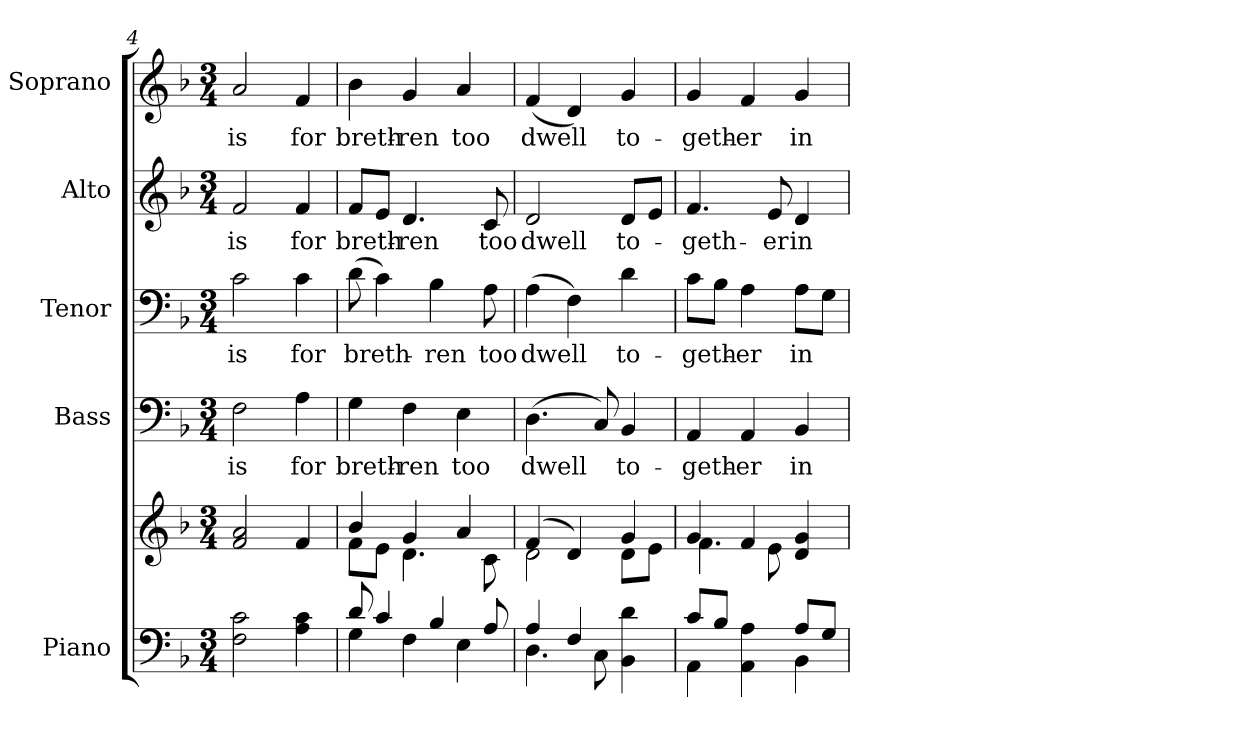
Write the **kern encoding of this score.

**kern	**kern	**kern	**text	**kern	**text	**kern	**text	**kern	**text
*part5	*part5	*part4	*part4	*part3	*part3	*part2	*part2	*part1	*part1
*staff6	*staff5	*staff4	*staff4	*staff3	*staff3	*staff2	*staff2	*staff1	*staff1
*I"Piano	*	*I"Bass	*	*I"Tenor	*	*I"Alto	*	*I"Soprano	*
*I'Pno.	*	*I'B.	*	*I'T.	*	*I'A.	*	*I'S.	*
*clefF4	*clefG2	*clefF4	*	*clefF4	*	*clefG2	*	*clefG2	*
*k[b-]	*k[b-]	*k[b-]	*	*k[b-]	*	*k[b-]	*	*k[b-]	*
*F:	*F:	*F:	*	*F:	*	*F:	*	*F:	*
*M3/4	*M3/4	*M3/4	*	*M3/4	*	*M3/4	*	*M3/4	*
=4	=4	=4	=4	=4	=4	=4	=4	=4	=4
!	!	!	!LO:LY:b:color=#000000	!	!	!	!	!	!
!	!	!	!	!	!LO:LY:b:color=#000000	!	!	!	!
!	!	!	!	!	!	!	!LO:LY:b:color=#000000	!	!
!	!	!	!	!	!	!	!	!	!LO:LY:b:color=#000000
2Fi\ 2ci	2fi/ 2ai	2Fi\	is	2ci\	is	2fi/	is	2ai/	is
!	!	!	!LO:LY:b:color=#000000	!	!	!	!	!	!
!	!	!	!	!	!LO:LY:b:color=#000000	!	!	!	!
!	!	!	!	!	!	!	!LO:LY:b:color=#000000	!	!
!	!	!	!	!	!	!	!	!	!LO:LY:b:color=#000000
4Ai\ 4ci	4fi/	4Ai\	for	4ci\	for	4fi/	for	4fi/	for
!!LO:PB:g=z
=5	=5	=5	=5	=5	=5	=5	=5	=5	=5
*^	*^	*	*	*	*	*	*	*	*
!	!	!	!	!	!LO:LY:b:color=#000000	!	!	!	!	!	!
!	!	!	!	!	!	!	!LO:LY:b:color=#000000	!	!	!	!
!	!	!	!	!	!	!	!	!	!LO:LY:b:color=#000000	!	!
!	!	!	!	!	!	!	!	!	!	!	!LO:LY:b:color=#000000
8di/	4Gi\	4b-i/	8fi\L	4Gi\	breth-	(8di\	breth-	8fi/L	breth-	4b-i\	breth-
4ci/	.	.	8ei\J	.	.	4ci\)	.	8ei/J	.	.	.
!	!	!	!	!	!LO:LY:b:color=#000000	!	!	!	!	!	!
!	!	!	!	!	!	!	!	!	!LO:LY:b:color=#000000	!	!
!	!	!	!	!	!	!	!	!	!	!	!LO:LY:b:color=#000000
.	4Fi\	4gi/	4.di\	4Fi\	-ren	.	.	4.di/	-ren	4gi/	-ren
!	!	!	!	!	!	!	!LO:LY:b:color=#000000	!	!	!	!
4B-i/	.	.	.	.	.	4B-i\	-ren	.	.	.	.
!	!	!	!	!	!LO:LY:b:color=#000000	!	!	!	!	!	!
!	!	!	!	!	!	!	!	!	!	!	!LO:LY:b:color=#000000
.	4Ei\	4ai/	.	4Ei\	too	.	.	.	.	4ai/	too
!	!	!	!	!	!	!	!LO:LY:b:color=#000000	!	!	!	!
!	!	!	!	!	!	!	!	!	!LO:LY:b:color=#000000	!	!
8Ai/	.	.	8ci\	.	.	8Ai\	too	8ci/	too	.	.
=6	=6	=6	=6	=6	=6	=6	=6	=6	=6	=6	=6
!	!	!	!	!	!LO:LY:b:color=#000000	!	!	!	!	!	!
!	!	!	!	!	!	!	!LO:LY:b:color=#000000	!	!	!	!
!	!	!	!	!	!	!	!	!	!LO:LY:b:color=#000000	!	!
!	!	!	!	!	!	!	!	!	!	!	!LO:LY:b:color=#000000
4Ai/	4.Di\	(4fi/	2di\	(4.Di\	dwell	(4Ai\	dwell	2di/	dwell	(4fi/	dwell
4Fi/	.	4di/)	.	.	.	4Fi\)	.	.	.	4di/)	.
.	8Ci\	.	.	8Ci/)	.	.	.	.	.	.	.
!	!	!	!	!	!LO:LY:b:color=#000000	!	!	!	!	!	!
!	!	!	!	!	!	!	!LO:LY:b:color=#000000	!	!	!	!
!	!	!	!	!	!	!	!	!	!LO:LY:b:color=#000000	!	!
!	!	!	!	!	!	!	!	!	!	!	!LO:LY:b:color=#000000
4BB-i\ 4di	4ryy	4gi/	8di\L	4BB-i/	to-	4di\	to-	8di/L	to-	4gi/	to-
.	.	.	8ei\J	.	.	.	.	8ei/J	.	.	.
=7	=7	=7	=7	=7	=7	=7	=7	=7	=7	=7	=7
!	!	!	!	!	!LO:LY:b:color=#000000	!	!	!	!	!	!
!	!	!	!	!	!	!	!LO:LY:b:color=#000000	!	!	!	!
!	!	!	!	!	!	!	!	!	!LO:LY:b:color=#000000	!	!
!	!	!	!	!	!	!	!	!	!	!	!LO:LY:b:color=#000000
8ci/L	4AAi\	4gi/	4.fi\	4AAi/	-geth-	8ci\L	-geth-	4.fi/	-geth-	4gi/	-geth-
8B-i/J	.	.	.	.	.	8B-i\J	.	.	.	.	.
!	!	!	!	!	!LO:LY:b:color=#000000	!	!	!	!	!	!
!	!	!	!	!	!	!	!LO:LY:b:color=#000000	!	!	!	!
!	!	!	!	!	!	!	!	!	!	!	!LO:LY:b:color=#000000
4AAi\ 4Ai	4ryy	4fi/	.	4AAi/	-er	4Ai\	-er	.	.	4fi/	-er
!	!	!	!	!	!	!	!	!	!LO:LY:b:color=#000000	!	!
.	.	.	8ei\	.	.	.	.	8ei/	-er	.	.
!	!	!	!	!	!LO:LY:b:color=#000000	!	!	!	!	!	!
!	!	!	!	!	!	!	!LO:LY:b:color=#000000	!	!	!	!
!	!	!	!	!	!	!	!	!	!LO:LY:b:color=#000000	!	!
!	!	!	!	!	!	!	!	!	!	!	!LO:LY:b:color=#000000
8Ai/L	4BB-i\	4di/ 4gi	4ryy	4BB-i/	in	8Ai\L	in	4di/	in	4gi/	in
8Gi/J	.	.	.	.	.	8Gi\J	.	.	.	.	.
*v	*v	*	*	*	*	*	*	*	*	*	*
*	*v	*v	*	*	*	*	*	*	*	*
=	=	=	=	=	=	=	=	=	=
*-	*-	*-	*-	*-	*-	*-	*-	*-	*-
